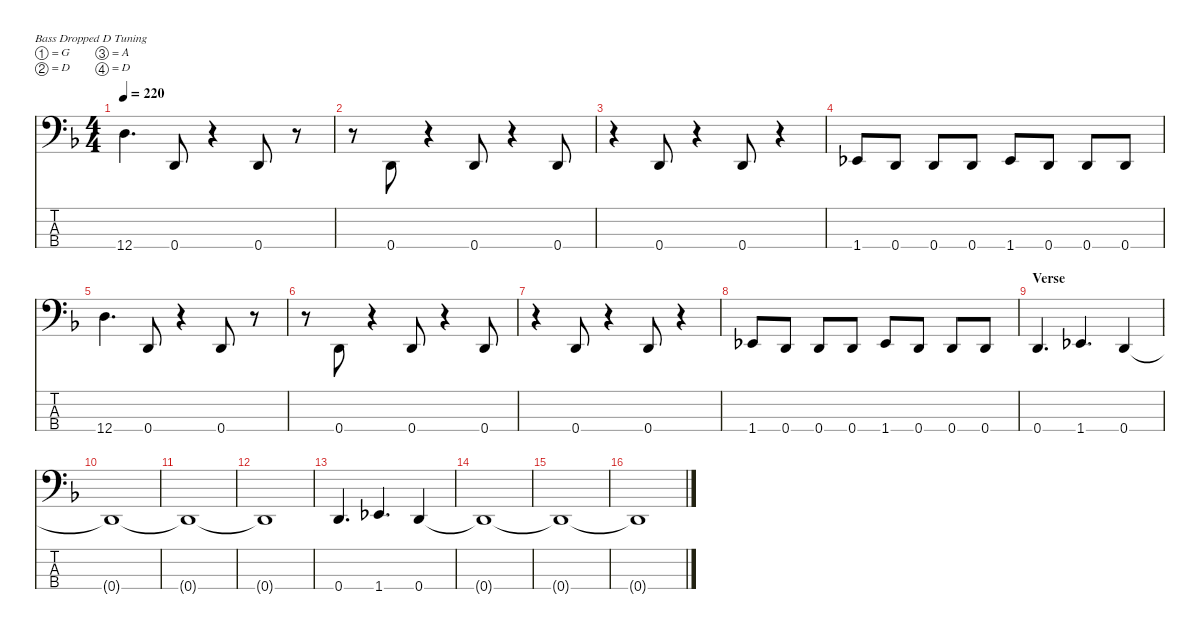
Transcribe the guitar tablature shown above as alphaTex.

\hideDynamics
\bracketExtendMode nobrackets
\singleTrackTrackNamePolicy hidden
\multiTrackTrackNamePolicy hidden
\firstSystemTrackNameMode fullname
\firstSystemTrackNameOrientation horizontal
\otherSystemsTrackNameOrientation horizontal
\track ("Bass" "E-Bass") {instrument electricbassfinger}
\staff {score tabs}
\tuning (G2 D2 A1 D1)
\ts (4 4)
\tempo 220
\clef f4
\ks dminor
12.4{acc forcenatural}.4{d dy f beam Down} 0.4{acc forcenatural}.8{beam Up} r.4{beam Up} 0.4{acc forcenatural}.8{beam Up} r.8{beam Up} |
r.8{beam Down} 0.4{acc forcenatural}.8{beam Up} r.4{beam Up} 0.4{acc forcenatural}.8{beam Up} r.4{beam Up} 0.4{acc forcenatural}.8{beam Up} |
r.4{beam Down} 0.4{acc forcenatural}.8{beam Up} r.4{beam Up} 0.4{acc forcenatural}.8{beam Up} r.4{beam Up} |
1.4{acc b}.8{beam Up} 0.4{acc forcenatural}.8{beam Up} 0.4{acc forcenatural}.8{beam Up} 0.4{acc forcenatural}.8{beam Up} 1.4{acc b}.8{beam Up} 0.4{acc forcenatural}.8{beam Up} 0.4{acc forcenatural}.8{beam Up} 0.4{acc forcenatural}.8{beam Up} |
12.4{acc forcenatural}.4{d beam Down} 0.4{acc forcenatural}.8{beam Up} r.4{beam Up} 0.4{acc forcenatural}.8{beam Up} r.8{beam Up} |
r.8{beam Down} 0.4{acc forcenatural}.8{beam Up} r.4{beam Up} 0.4{acc forcenatural}.8{beam Up} r.4{beam Up} 0.4{acc forcenatural}.8{beam Up} |
r.4{beam Down} 0.4{acc forcenatural}.8{beam Up} r.4{beam Up} 0.4{acc forcenatural}.8{beam Up} r.4{beam Up} |
1.4{acc b}.8{beam Up} 0.4{acc forcenatural}.8{beam Up} 0.4{acc forcenatural}.8{beam Up} 0.4{acc forcenatural}.8{beam Up} 1.4{acc b}.8{beam Up} 0.4{acc forcenatural}.8{beam Up} 0.4{acc forcenatural}.8{beam Up} 0.4{acc forcenatural}.8{beam Up} |
\section ("" "Verse")
0.4{acc forcenatural}.4{d dy ff instrument electricbassfinger beam Up} 1.4{acc b}.4{d beam Up} 0.4{acc forcenatural}.4{beam Up} |
0.4{t acc forcenatural}.1{dy f beam Up} |
0.4{t acc forcenatural}.1{beam Up} |
0.4{t acc forcenatural}.1{beam Up} |
0.4{acc forcenatural}.4{d dy ff beam Up} 1.4{acc b}.4{d beam Up} 0.4{acc forcenatural}.4{beam Up} |
0.4{t acc forcenatural}.1{dy f beam Up} |
0.4{t acc forcenatural}.1{beam Up} |
0.4{t acc forcenatural}.1{beam Up}
